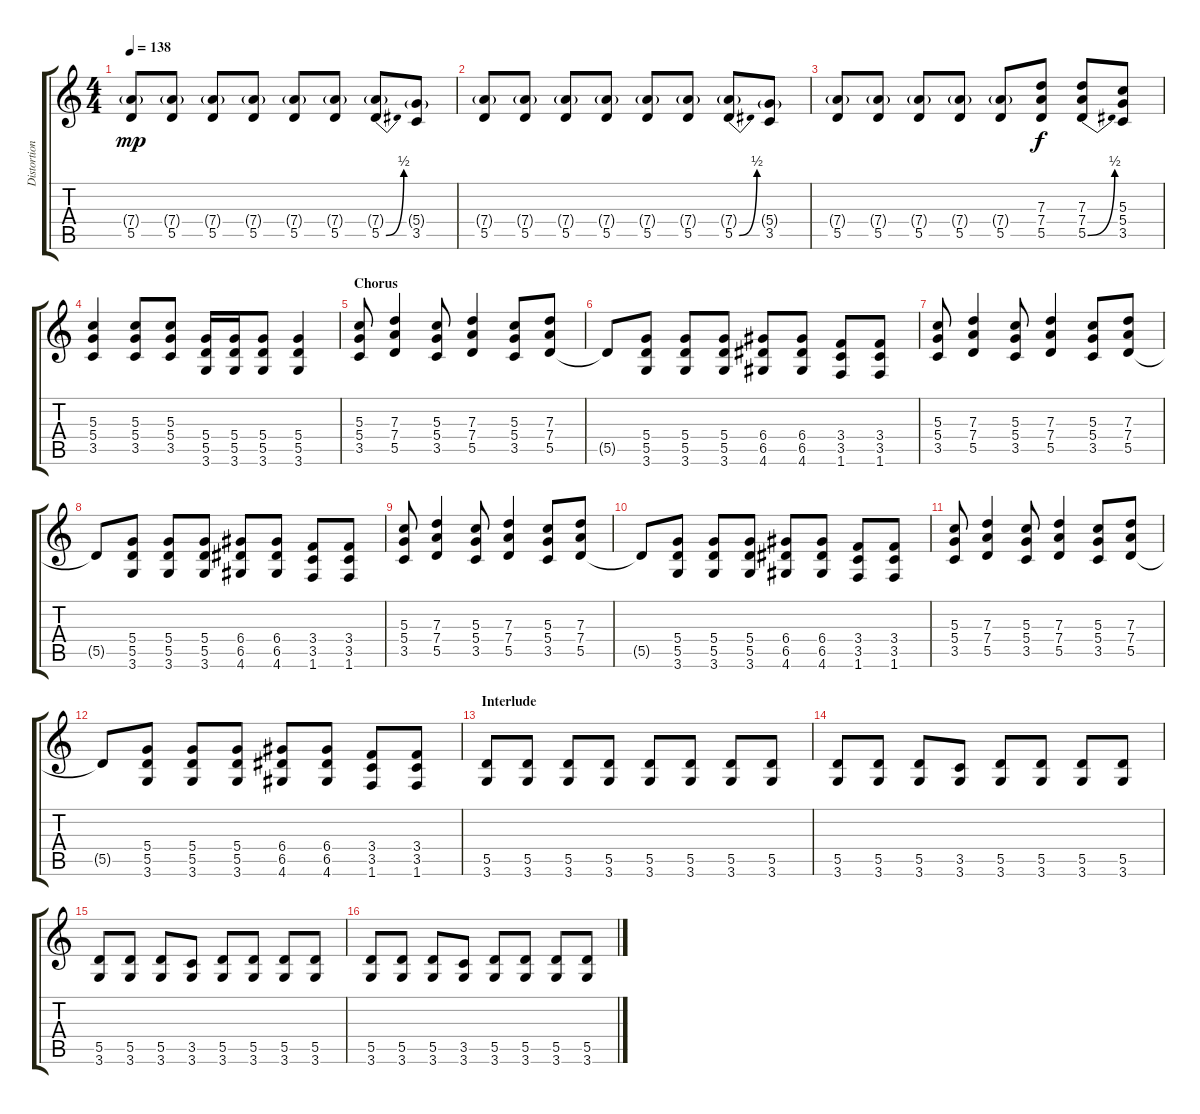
\track ("Distortion Gt." "Distortion") {instrument distortionguitar}
\staff {score tabs}
\tuning (E4 B3 G3 D3 A2 E2) {hide}
\ts (4 4)
\tempo 138
\clef g2
\ks c
(7.4{g} 5.5).8{dy mp balance 8} (7.4{g} 5.5).8 (7.4{g} 5.5).8 (7.4{g} 5.5).8 (7.4{g} 5.5).8 (7.4{g} 5.5).8 (7.4{g} 5.5{be (bend 0 0 60 2)}).8 (5.4{g} 3.5).8 |
(7.4{g} 5.5).8 (7.4{g} 5.5).8 (7.4{g} 5.5).8 (7.4{g} 5.5).8 (7.4{g} 5.5).8 (7.4{g} 5.5).8 (7.4{g} 5.5{be (bend 0 0 60 2)}).8 (5.4{g} 3.5).8 |
(7.4{g} 5.5).8 (7.4{g} 5.5).8 (7.4{g} 5.5).8 (7.4{g} 5.5).8 (7.4{g} 5.5).8 (7.3 7.4 5.5).8{dy f balance 16} (7.3 7.4 5.5{be (bend 0 0 60 2)}).8 (5.3 5.4 3.5).8 |
(5.3 5.4 3.5).4 (5.3 5.4 3.5).8 (5.3 5.4 3.5).8 (5.4 5.5 3.6).16 (5.4 5.5 3.6).16 (5.4 5.5 3.6).8 (5.4 5.5 3.6).4 |
\section ("" "Chorus")
(5.3 5.4 3.5).8 (7.3 7.4 5.5).4 (5.3 5.4 3.5).8 (7.3 7.4 5.5).4 (5.3 5.4 3.5).8 (7.3 7.4 5.5).8 |
5.5{t}.8 (5.4 5.5 3.6).8 (5.4 5.5 3.6).8 (5.4 5.5 3.6).8 (6.4 6.5 4.6).8 (6.4 6.5 4.6).8 (3.4 3.5 1.6).8 (3.4 3.5 1.6).8 |
(5.3 5.4 3.5).8 (7.3 7.4 5.5).4 (5.3 5.4 3.5).8 (7.3 7.4 5.5).4 (5.3 5.4 3.5).8 (7.3 7.4 5.5).8 |
5.5{t}.8 (5.4 5.5 3.6).8 (5.4 5.5 3.6).8 (5.4 5.5 3.6).8 (6.4 6.5 4.6).8 (6.4 6.5 4.6).8 (3.4 3.5 1.6).8 (3.4 3.5 1.6).8 |
(5.3 5.4 3.5).8 (7.3 7.4 5.5).4 (5.3 5.4 3.5).8 (7.3 7.4 5.5).4 (5.3 5.4 3.5).8 (7.3 7.4 5.5).8 |
5.5{t}.8 (5.4 5.5 3.6).8 (5.4 5.5 3.6).8 (5.4 5.5 3.6).8 (6.4 6.5 4.6).8 (6.4 6.5 4.6).8 (3.4 3.5 1.6).8 (3.4 3.5 1.6).8 |
(5.3 5.4 3.5).8 (7.3 7.4 5.5).4 (5.3 5.4 3.5).8 (7.3 7.4 5.5).4 (5.3 5.4 3.5).8 (7.3 7.4 5.5).8 |
5.5{t}.8 (5.4 5.5 3.6).8 (5.4 5.5 3.6).8 (5.4 5.5 3.6).8 (6.4 6.5 4.6).8 (6.4 6.5 4.6).8 (3.4 3.5 1.6).8 (3.4 3.5 1.6).8 |
\section ("" "Interlude")
(5.5 3.6).8{balance 8} (5.5 3.6).8 (5.5 3.6).8 (5.5 3.6).8 (5.5 3.6).8 (5.5 3.6).8 (5.5 3.6).8 (5.5 3.6).8 |
(5.5 3.6).8 (5.5 3.6).8 (5.5 3.6).8 (3.5 3.6).8 (5.5 3.6).8 (5.5 3.6).8 (5.5 3.6).8 (5.5 3.6).8 |
(5.5 3.6).8 (5.5 3.6).8 (5.5 3.6).8 (3.5 3.6).8 (5.5 3.6).8 (5.5 3.6).8 (5.5 3.6).8 (5.5 3.6).8 |
(5.5 3.6).8 (5.5 3.6).8 (5.5 3.6).8 (3.5 3.6).8 (5.5 3.6).8 (5.5 3.6).8 (5.5 3.6).8 (5.5 3.6).8
